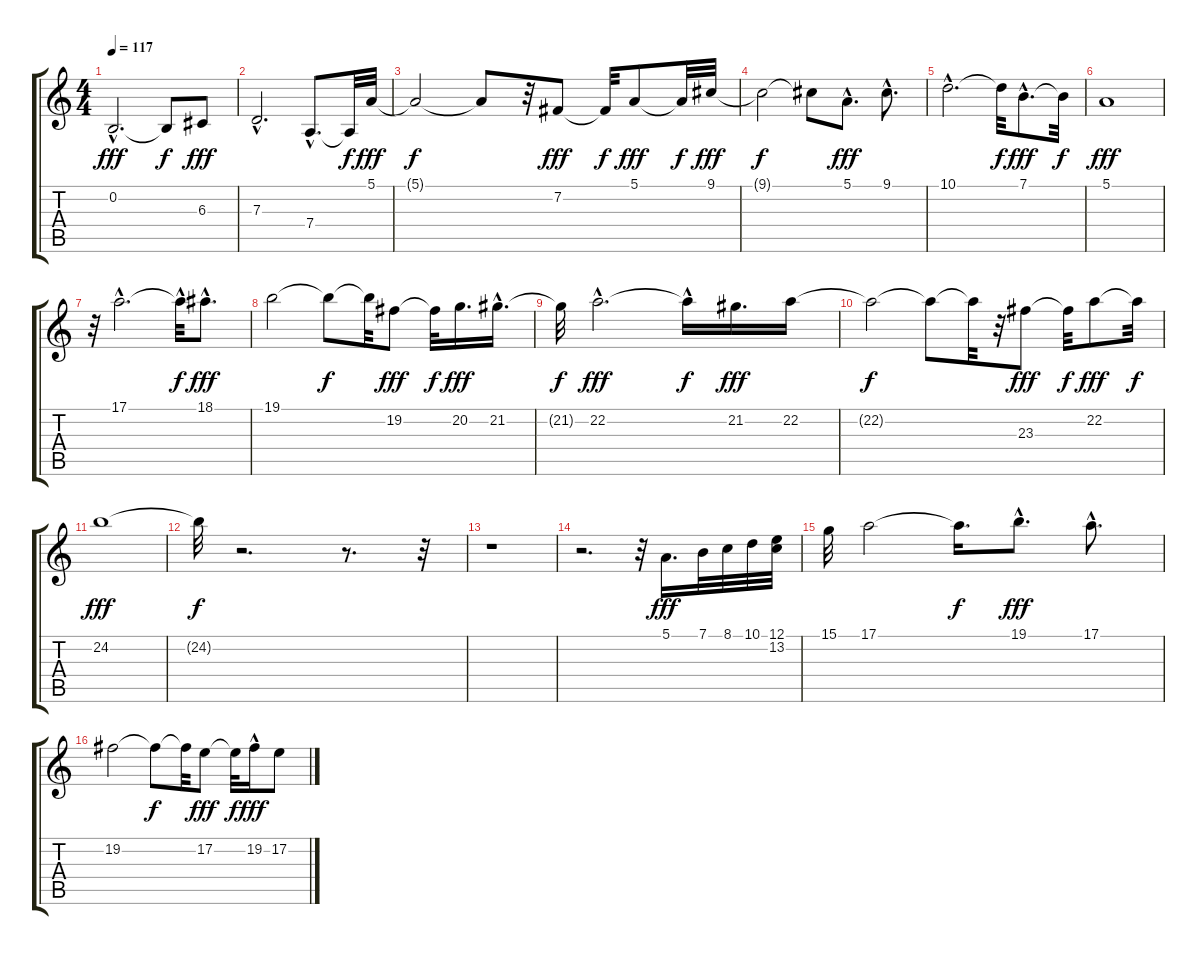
\track "" {instrument stringensemble1}
\staff {score tabs}
\tuning (E4 B3 G3 D3 A2 E2) {hide}
\ts (4 4)
\tempo 117
\clef g2
\ks c
0.2{hac}.2{d dy fff} 0.2{t}.8{dy f} 6.3.8{dy fff} |
7.3{hac}.2{d} 7.4{hac}.8{d} 7.4{t}.32{dy f} 5.1.32{dy fff} |
5.1{t}.2{dy f} 5.1{t}.8 r.32 7.2.8{dy fff} 7.2{t}.32{dy f} 5.1.8{dy fff} 5.1{t}.32{dy f} 9.1.32{dy fff} |
9.1{t}.2{dy f} 9.1{t}.8 5.1{hac}.8{d dy fff} 9.1{hac}.8{d} |
10.1{hac}.2{d} 10.1{t}.32{dy f} 7.1{hac}.8{d dy fff} 7.1{t}.32{dy f} |
5.1.1{dy fff} |
r.32 17.1{hac}.2{d} 17.1{hac t}.32{dy f} 18.1{hac}.8{d dy fff} |
19.1.2 19.1{t}.8{dy f} 19.1{t}.32 19.2.8{dy fff} 19.2{t}.32{dy f} 20.2.16{d dy fff} 21.2{hac}.16{d} |
21.2{t}.32{dy f} 22.2{hac}.2{d dy fff} 22.2{hac t}.16{dy f} 21.2.16{d dy fff} 22.2.16 |
22.2{t}.2{dy f} 22.2{t}.8 22.2{t}.32 r.32 23.3.8{dy fff} 23.3{t}.32{dy f} 22.2.8{dy fff} 22.2{t}.32{dy f} |
24.2.1{dy fff} |
24.2{t}.32{dy f} r.2{d} r.8{d} r.32 |
r.1 |
r.2{d} r.32 5.1.16{d dy fff} 7.1.32 8.1.32 10.1.32 (12.1 13.2).32 |
15.1.32 17.1.2 17.1{t}.16{d dy f} 19.1{hac}.8{d dy fff} 17.1{hac}.8{d} |
19.2.2 19.2{t}.8{dy f} 19.2{t}.32 17.2.8{dy fff} 17.2{t}.32{dy f} 19.2{hac}.16{dy fff} 17.2.8
